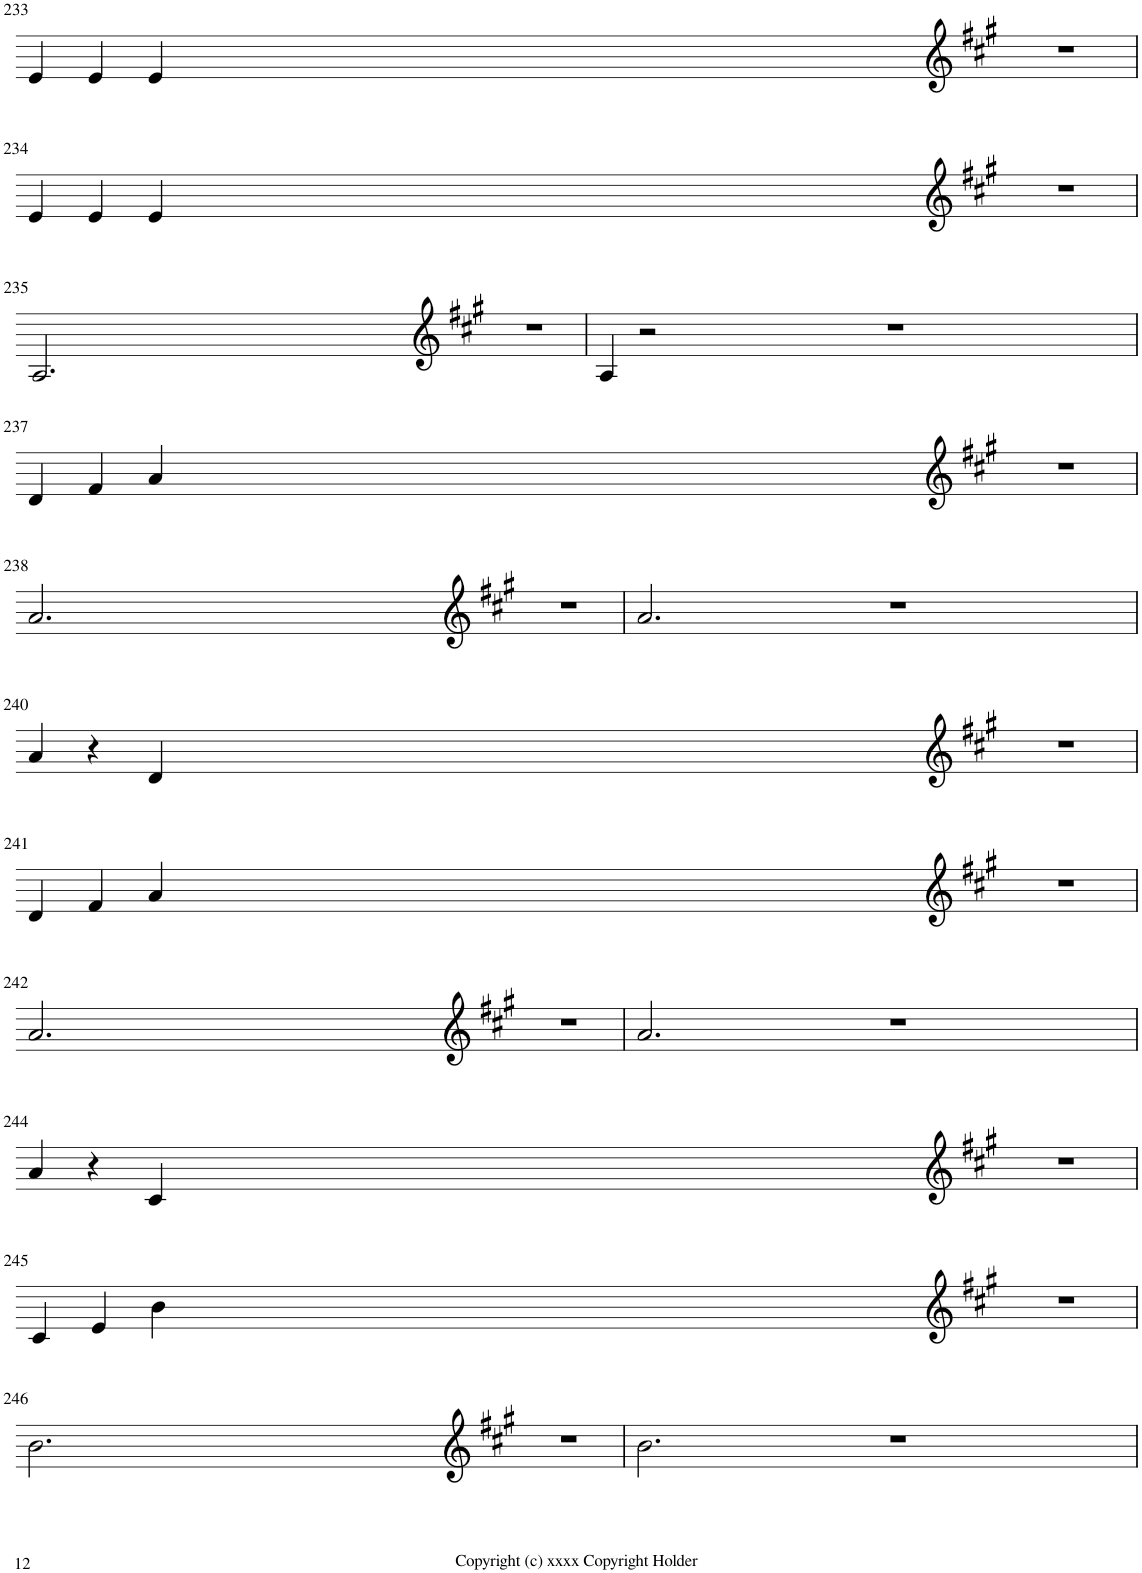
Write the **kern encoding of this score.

**kern
*part1
*staff1
*I"Voice
*I'V
!!LO:PB:g=z
*clefG2
*k[f#c#g#]
*M3/4
=233
4e/
4e/
4e/
0.ryy
2.r
!!LO:LB:g=z
=234
4e/
4e/
4e/
0.ryy
2.r
!!LO:LB:g=z
=235
2.A/
0.ryy
2.r
=236
4A/
2r
0.ryy
2.r
!!LO:LB:g=z
=237
4d/
4f#/
4a/
0.ryy
2.r
!!LO:LB:g=z
=238
2.a/
0.ryy
2.r
=239
2.a/
0.ryy
2.r
!!LO:LB:g=z
=240
4a/
4r
4d/
0.ryy
2.r
!!LO:LB:g=z
=241
4d/
4f#/
4a/
0.ryy
2.r
!!LO:LB:g=z
=242
2.a/
0.ryy
2.r
=243
2.a/
0.ryy
2.r
!!LO:LB:g=z
=244
4a/
4r
4c#/
0.ryy
2.r
!!LO:LB:g=z
=245
4c#/
4e/
4b\
0.ryy
2.r
!!LO:LB:g=z
=246
2.b\
0.ryy
2.r
=247
2.b\
0.ryy
2.r
=
*-
